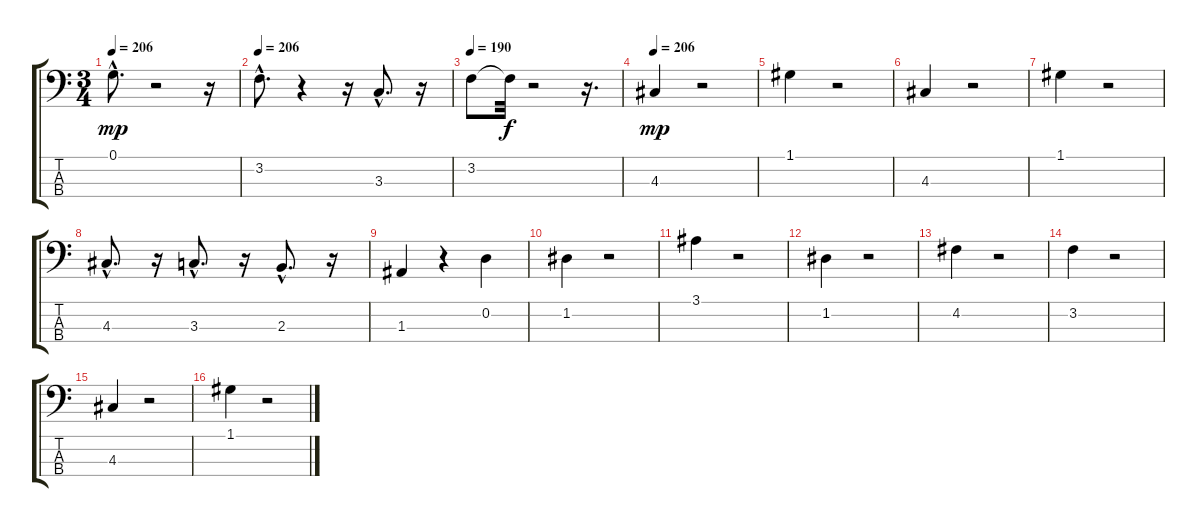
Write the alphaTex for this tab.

\track "" {instrument acousticbass}
\staff {score tabs}
\tuning (G2 D2 A1 E1) {hide}
\ts (3 4)
\tempo 206
\clef f4
\ks c
0.1{hac}.8{d dy mp} r.2 r.16 |
\tempo 206
3.2{hac}.8{d} r.4 r.16 3.3{hac}.8{d} r.16 |
\tempo 190
3.2.8 3.2{t}.32{dy f} r.2 r.16{d} |
\tempo 206
4.3.4{dy mp} r.2 |
1.1.4 r.2 |
4.3.4 r.2 |
1.1.4 r.2 |
4.3{hac}.8{d} r.16 3.3{hac}.8{d} r.16 2.3{hac}.8{d} r.16 |
1.3.4 r.4 0.2.4 |
1.2.4 r.2 |
3.1.4 r.2 |
1.2.4 r.2 |
4.2.4 r.2 |
3.2.4 r.2 |
4.3.4 r.2 |
1.1.4 r.2
